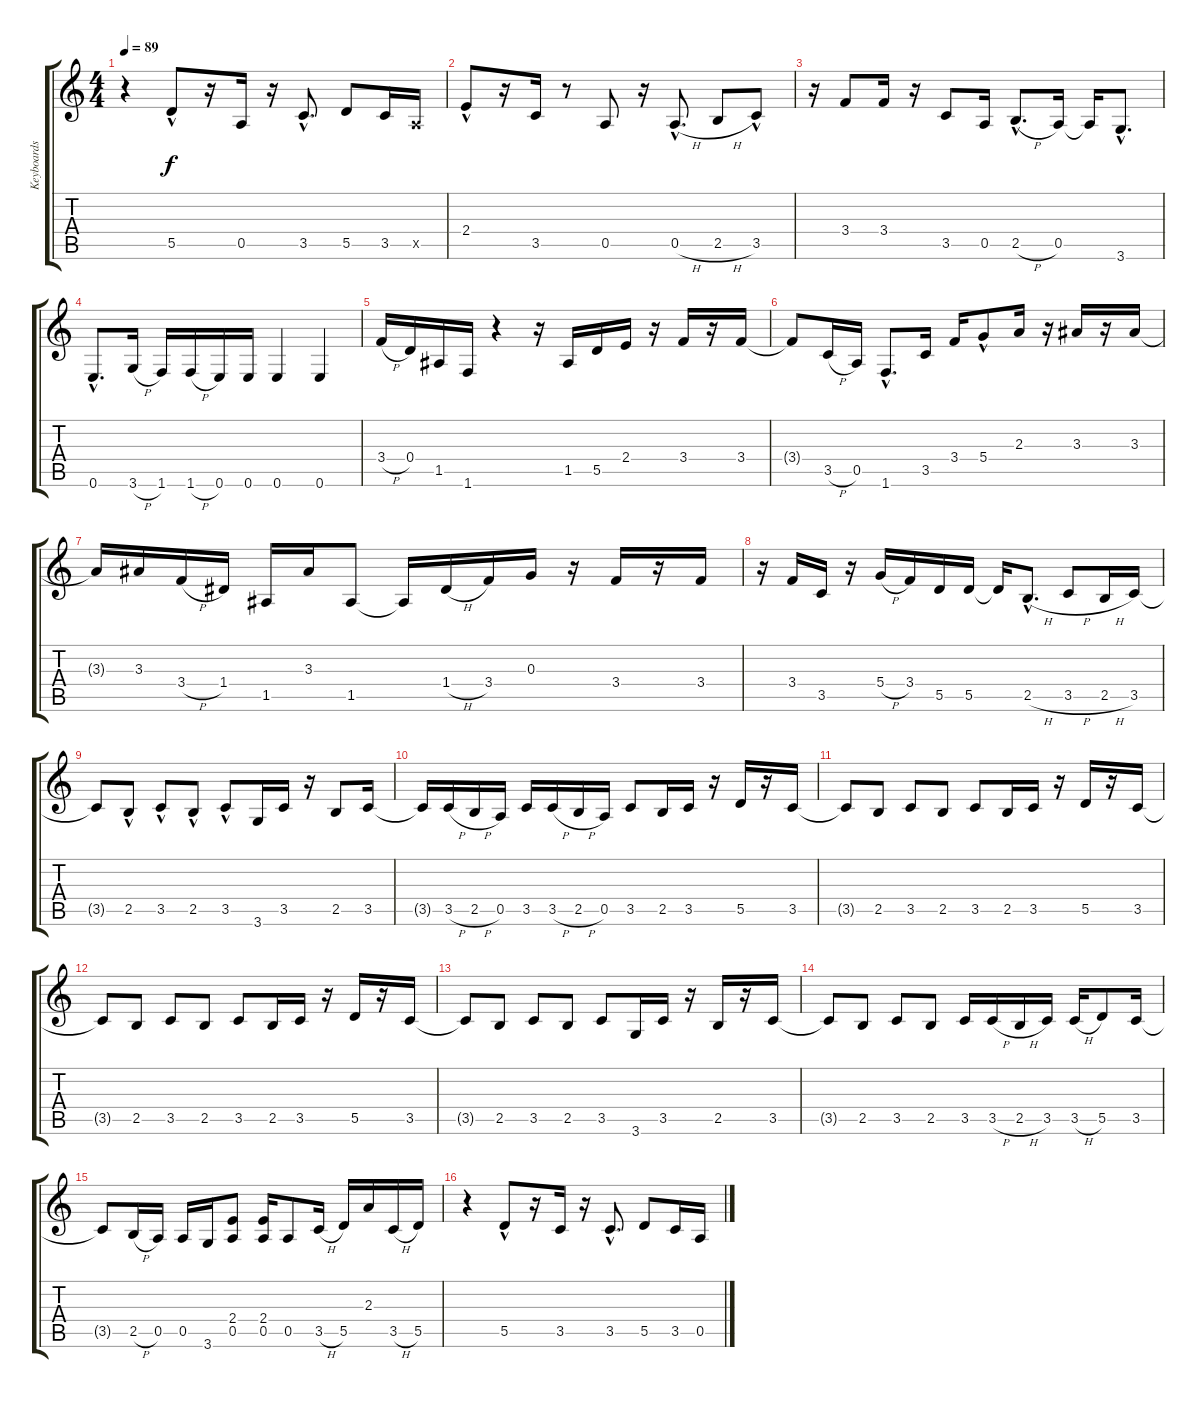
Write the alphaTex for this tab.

\track ("Keyboards" "Keyboards") {instrument distortionguitar}
\staff {score tabs}
\tuning (E4 B3 G3 D3 A2 E2) {hide}
\ts (4 4)
\tempo 89
\clef g2
\ks c
r.4{dy f} 5.5{hac}.8 r.16 0.5.16 r.16 3.5{hac}.8{d} 5.5.8 3.5.16 0.5{x}.16 |
2.4{hac}.8 r.16 3.5.16 r.8 0.5.8 r.16 0.5{h hac}.8{d} 2.5{h}.8 3.5{hac}.8 |
r.16 3.4.8 3.4.16 r.16 3.5.8 0.5.16 2.5{h hac}.8{d} 0.5.16 0.5{t}.16 3.6{hac}.8{d} |
0.6{hac}.8{d} 3.6{h}.16 1.6.16 1.6{h}.16 0.6.16 0.6.16 0.6.4 0.6.4 |
3.4{h}.16 0.4.16 1.5.16 1.6.16 r.4 r.16 1.5.16 5.5.16 2.4.16 r.16 3.4.16 r.16 3.4.16 |
3.4{t}.8 3.5{h}.16 0.5.16 1.6{hac}.8{d} 3.5.16 3.4.16 5.4{hac}.8 2.3.16 r.16 3.3.16 r.16 3.3.16 |
3.3{t}.16 3.3.16 3.4{h}.16 1.4.16 1.5.16 3.3.16 1.5.8 1.5{t}.16 1.4{h}.16 3.4.16 0.3.16 r.16 3.4.16 r.16 3.4.16 |
r.16 3.4.16 3.5.16 r.16 5.4{h}.16 3.4.16 5.5.16 5.5.16 5.5{t}.16 2.5{h hac}.8{d} 3.5{h}.8 2.5{h}.16 3.5.16 |
3.5{t}.8 2.5{hac}.8 3.5{hac}.8 2.5{hac}.8 3.5{hac}.8 3.6.16 3.5.16 r.16 2.5.8 3.5.16 |
3.5{t}.16 3.5{h}.16 2.5{h}.16 0.5.16 3.5.16 3.5{h}.16 2.5{h}.16 0.5.16 3.5.8 2.5.16 3.5.16 r.16 5.5.16 r.16 3.5.16 |
3.5{t}.8 2.5.8 3.5.8 2.5.8 3.5.8 2.5.16 3.5.16 r.16 5.5.16 r.16 3.5.16 |
3.5{t}.8 2.5.8 3.5.8 2.5.8 3.5.8 2.5.16 3.5.16 r.16 5.5.16 r.16 3.5.16 |
3.5{t}.8 2.5.8 3.5.8 2.5.8 3.5.8 3.6.16 3.5.16 r.16 2.5.16 r.16 3.5.16 |
3.5{t}.8 2.5.8 3.5.8 2.5.8 3.5.16 3.5{h}.16 2.5{h}.16 3.5.16 3.5{h}.16 5.5.8 3.5.16 |
3.5{t}.8 2.5{h}.16 0.5.16 0.5.16 3.6.16 (2.4 0.5).8 (2.4 0.5).16 0.5.8 3.5{h}.16 5.5.16 2.3.16 3.5{h}.16 5.5.16 |
r.4 5.5{hac}.8 r.16 3.5.16 r.16 3.5{hac}.8{d} 5.5.8 3.5.16 0.5.16
